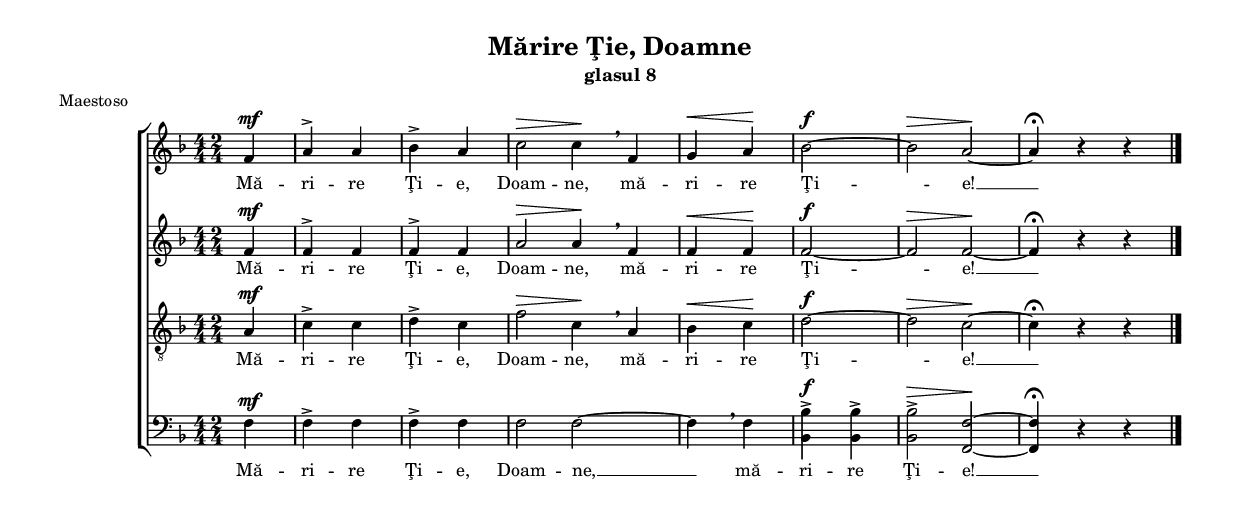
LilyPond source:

\version "2.10.10"
\include "defines.ly"
\include "preamble.ly"

\header {
  title = "Mărire Ţie, Doamne"
  subtitle = "glasul 8"
  meter = "Maestoso"
}

global = {
  \globalPreamble
  \key f \major
  \override Staff.TimeSignature #'stencil = #ly:text-interface::print
  \override Staff.TimeSignature #'text = #mixedTimeSigMarkup
}

sopWords = \lyricmode {
  Mă -- ri -- re Ţi -- e, Doam -- ne, mă -- ri -- re Ţi -- e! __
}

altoWords = \sopWords

tenorWords = \sopWords

bassWords = \lyricmode {
  Mă -- ri -- re Ţi -- e, Doam -- ne, __ mă -- ri -- re Ţi -- e! __
}

sopMusic = \relative {
  \cadenzaOn

  f4^\mf \bar "|"
  a4^\accent a4 \bar "|"
  bes4^\accent a4 \bar "|"
  c2^\> c4\! \breathe f,4 \bar "|"
  g4^\< a4\! \bar "|"
  bes2~^\f \bar "|"
  bes2^\> a2~\! \bar "|"
  a4^\fermata r4 r4 \bar "|."
}

altoMusic = \relative {
  \cadenzaOn

  f4^\mf
  f4^\accent f4
  f4^\accent f4
  a2^\> a4\! \breathe f4
  f4^\< f4\!
  f2~^\f
  f2^\> f2~\!
  f4^\fermata r4 r4
}

tenorMusic = \relative {
  \cadenzaOn

  a4^\mf
  c4^\accent c4
  d4^\accent c4
  f2^\> c4\! \breathe a4
  bes4^\< c4\!
  d2~^\f
  d2^\> c2~\!
  c4^\fermata r4 r4
}

bassMusic = \relative {
  \cadenzaOn

  f,4^\mf
  f4^\accent f4
  f4^\accent f4
  f2 f2~
  f4 \breathe f4
  <bes bes,>4^\f^\accent <bes bes,>4^\accent
  <bes bes,>2^\accent^\> <f f,>2~\!
  <f f,>4^\fermata r4 r4
}

\include "four-staves.ly"
